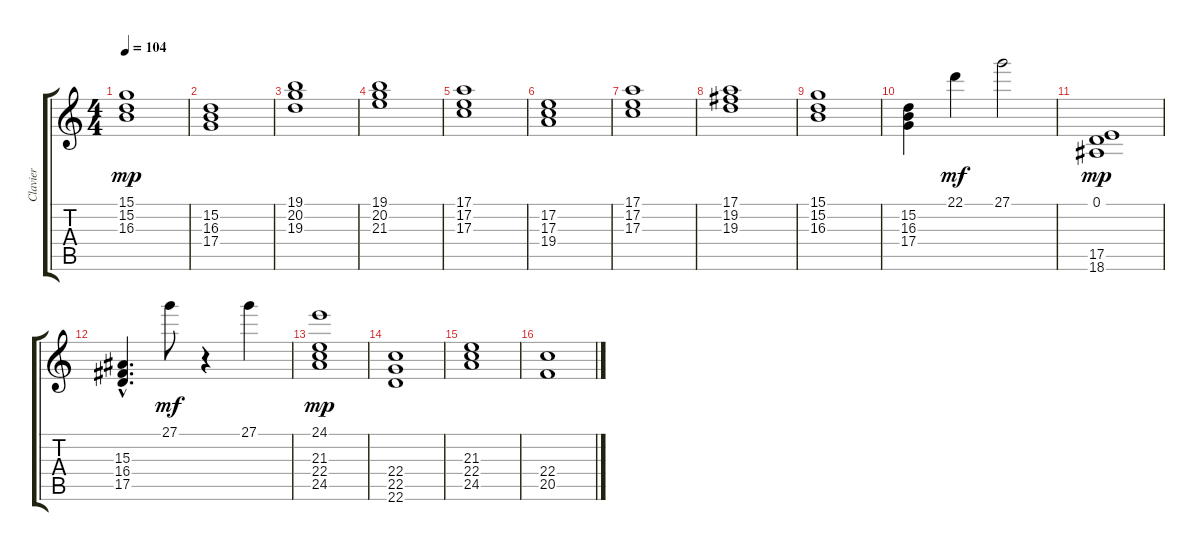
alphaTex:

\track ("Clavier" "Clavier") {instrument percussiveorgan}
\staff {score tabs}
\tuning (E4 B3 G3 D3 A2 E2) {hide}
\ts (4 4)
\tempo 104
\clef g2
\ks c
(15.1 15.2 16.3).1{dy mp} |
(15.2 16.3 17.4).1 |
(19.1 20.2 19.3).1 |
(19.1 20.2 21.3).1 |
(17.1 17.2 17.3).1 |
(17.2 17.3 19.4).1 |
(17.1 17.2 17.3).1 |
(17.1 19.2 19.3).1 |
(15.1 15.2 16.3).1 |
(15.2 16.3 17.4).4 22.1.4{dy mf} 27.1.2 |
(0.1 17.5 18.6).1{dy mp} |
(15.3{hac} 16.4{hac} 17.5{hac}).4{d} 27.1.8{dy mf} r.4 27.1.4 |
(24.1 21.3 22.4 24.5).1{dy mp} |
(22.4 22.5 22.6).1 |
(21.3 22.4 24.5).1 |
(22.4 20.5).1
